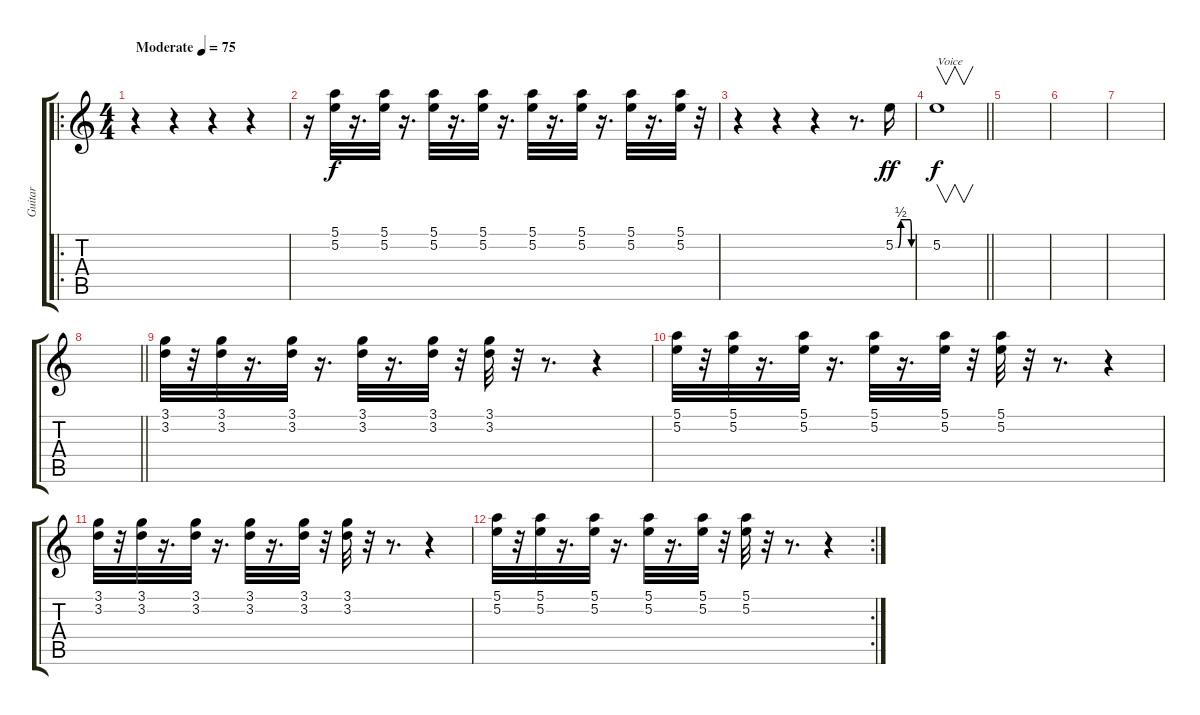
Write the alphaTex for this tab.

\track ("Guitar" "Guitar") {instrument overdrivenguitar}
\staff {score tabs}
\tuning (E4 B3 G3 D3 A2 E2) {hide}
\ro
\ts (4 4)
\tempo (75 "Moderate")
\clef g2
\ks c
r.4{ot 15mb dy f instrument overdrivenguitar} r.4 r.4 r.4{volume 8 instrument overdrivenguitar} |
r.16{volume 3} (5.1 5.2).32 r.16{d} (5.1 5.2).32 r.16{d} (5.1 5.2).32 r.16{d} (5.1 5.2).32 r.16{d} (5.1 5.2).32 r.16{d} (5.1 5.2).32 r.16{d} (5.1 5.2).32 r.16{d} (5.1 5.2).32 r.32 |
r.4 r.4 r.4 r.8{d volume 8} 5.2{be (custom 0 0 10 0 20 2 40 2 55 2 60 0)}.16{dy ff} |
\barLineRight lightlight
5.2.1{v txt "Voice" dy f} |
|
|
|
\barLineRight lightlight
|
(3.1 3.2).32{volume 5} r.32 (3.1 3.2).32 r.16{d} (3.1 3.2).32 r.16{d} (3.1 3.2).32 r.16{d} (3.1 3.2).32 r.32 (3.1 3.2).32 r.32 r.8{d} r.4 |
(5.1 5.2).32 r.32 (5.1 5.2).32 r.16{d} (5.1 5.2).32 r.16{d} (5.1 5.2).32 r.16{d} (5.1 5.2).32 r.32 (5.1 5.2).32 r.32 r.8{d} r.4 |
(3.1 3.2).32 r.32 (3.1 3.2).32 r.16{d} (3.1 3.2).32 r.16{d} (3.1 3.2).32 r.16{d} (3.1 3.2).32 r.32 (3.1 3.2).32 r.32 r.8{d} r.4 |
\rc 2
(5.1 5.2).32 r.32 (5.1 5.2).32 r.16{d} (5.1 5.2).32 r.16{d} (5.1 5.2).32 r.16{d} (5.1 5.2).32 r.32 (5.1 5.2).32 r.32 r.8{d} r.4
